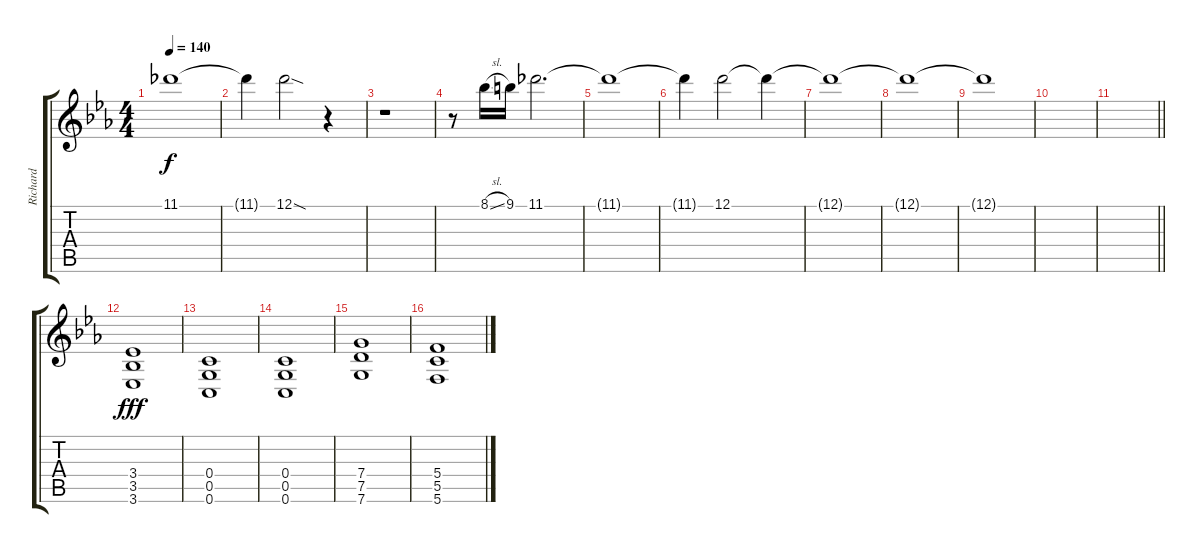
\track ("Richard" "Richard") {instrument distortionguitar}
\staff {score tabs}
\tuning (D4 A3 F3 C3 G2 C2) {hide}
\ts (4 4)
\tempo 140
\clef g2
\ks eb
11.1{t}.1{dy f} |
11.1{t}.4 12.1{sod}.2 r.4 |
r.1 |
r.8 8.1{sl}.16 9.1.16 11.1.2{d} |
11.1{t}.1 |
11.1{t}.4 12.1.2 12.1{t}.4 |
12.1{t}.1 |
12.1{t}.1 |
12.1{t}.1{volume 6} |
|
\barLineRight lightlight
|
(3.4 3.5 3.6).1{dy fff volume 14 instrument distortionguitar} |
(0.4 0.5 0.6).1 |
(0.4 0.5 0.6).1 |
(7.4 7.5 7.6).1 |
(5.4 5.5 5.6).1
